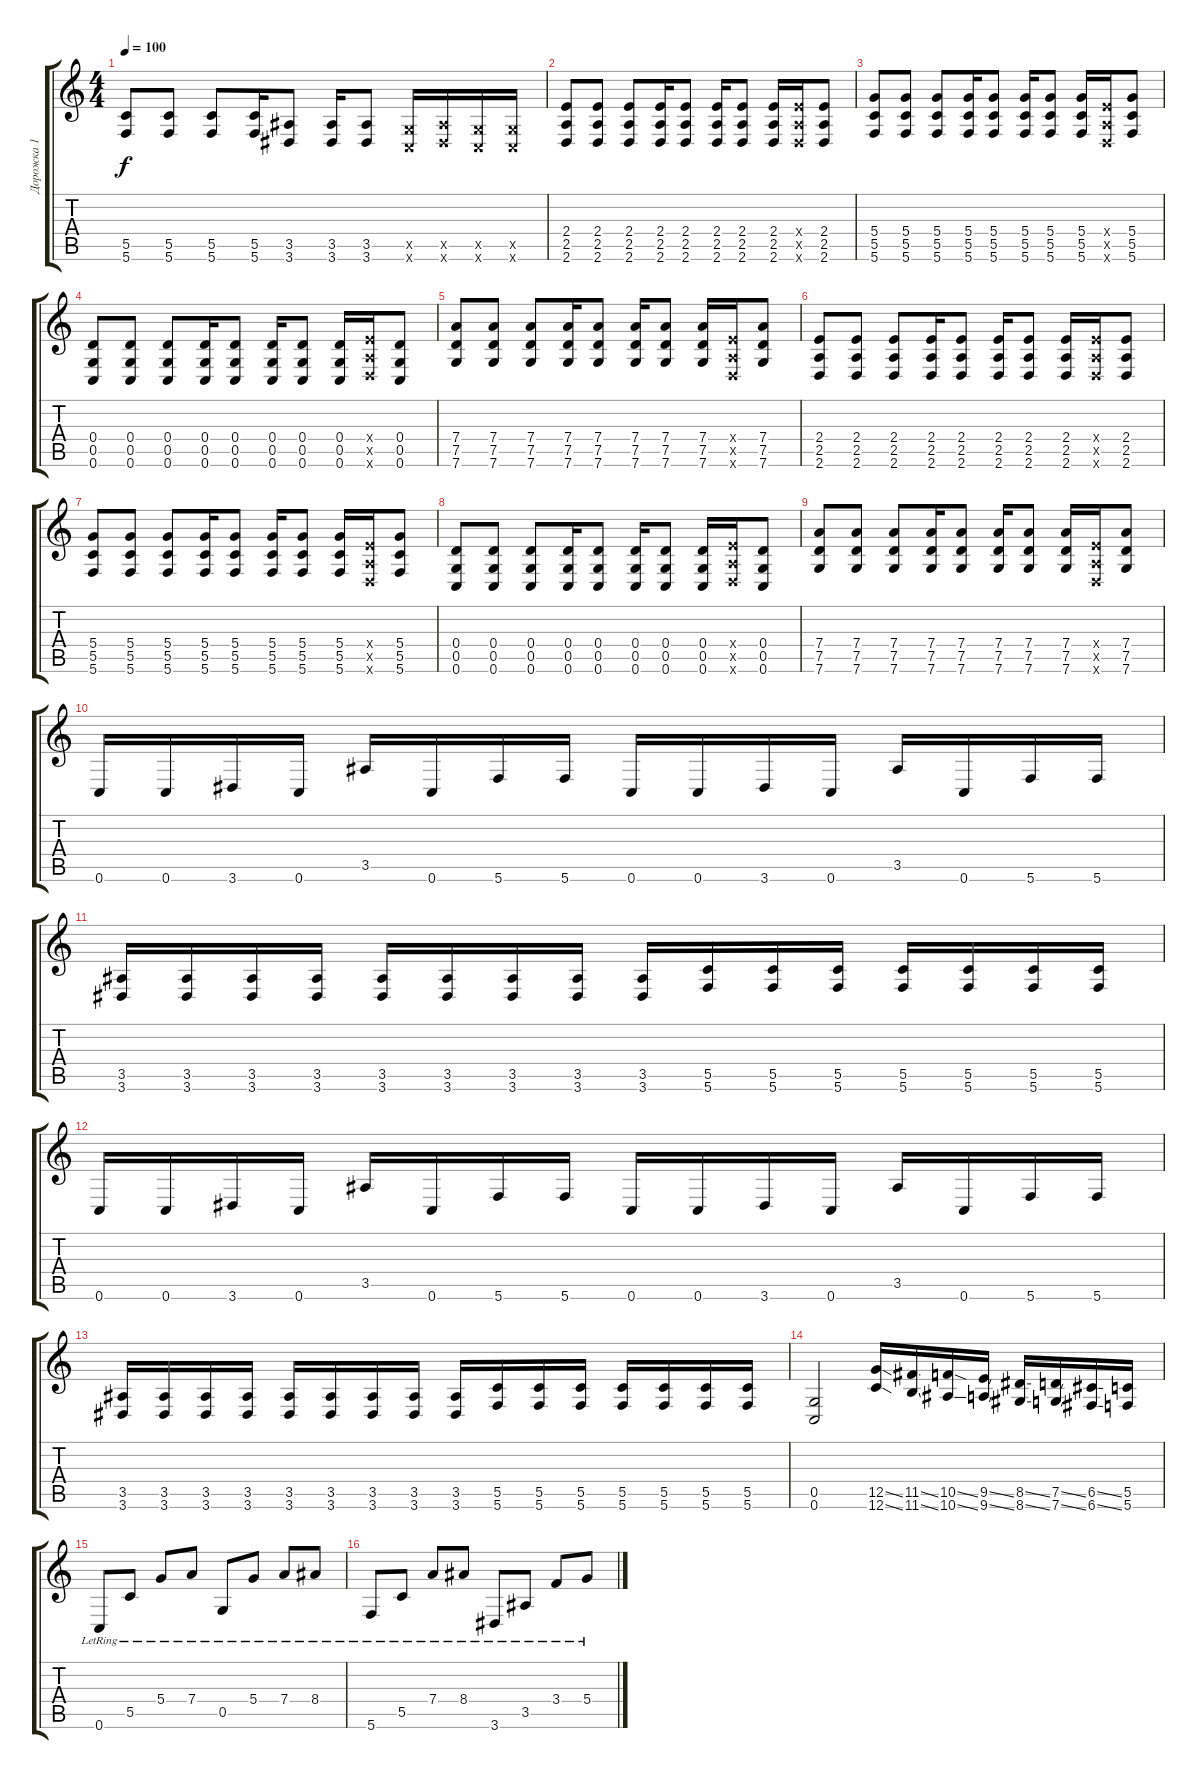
\track ("Дорожка 1" "Дорожка 1") {instrument electricguitarclean}
\staff {score tabs}
\tuning (E4 B3 G3 D3 G2 C2) {hide}
\ts (4 4)
\tempo 100
\clef g2
\ks c
(5.5 5.6).8{dy f} (5.5 5.6).8 (5.5 5.6).8 (5.5 5.6).16 (3.5 3.6).8 (3.5 3.6).16 (3.5 3.6).8 (0.5{x} 0.6{x}).16 (3.5{x} 3.6{x}).16 (0.5{x} 0.6{x}).16 (0.5{x} 0.6{x}).16 |
(2.4 2.5 2.6).8 (2.4 2.5 2.6).8 (2.4 2.5 2.6).8 (2.4 2.5 2.6).16 (2.4 2.5 2.6).8 (2.4 2.5 2.6).16 (2.4 2.5 2.6).8 (2.4 2.5 2.6).16 (2.4{x} 2.5{x} 2.6{x}).16 (2.4 2.5 2.6).8 |
(5.4 5.5 5.6).8 (5.4 5.5 5.6).8 (5.4 5.5 5.6).8 (5.4 5.5 5.6).16 (5.4 5.5 5.6).8 (5.4 5.5 5.6).16 (5.4 5.5 5.6).8 (5.4 5.5 5.6).16 (2.4{x} 2.5{x} 2.6{x}).16 (5.4 5.5 5.6).8 |
(0.4 0.5 0.6).8 (0.4 0.5 0.6).8 (0.4 0.5 0.6).8 (0.4 0.5 0.6).16 (0.4 0.5 0.6).8 (0.4 0.5 0.6).16 (0.4 0.5 0.6).8 (0.4 0.5 0.6).16 (2.4{x} 2.5{x} 2.6{x}).16 (0.4 0.5 0.6).8 |
(7.4 7.5 7.6).8 (7.4 7.5 7.6).8 (7.4 7.5 7.6).8 (7.4 7.5 7.6).16 (7.4 7.5 7.6).8 (7.4 7.5 7.6).16 (7.4 7.5 7.6).8 (7.4 7.5 7.6).16 (2.4{x} 2.5{x} 2.6{x}).16 (7.4 7.5 7.6).8 |
(2.4 2.5 2.6).8 (2.4 2.5 2.6).8 (2.4 2.5 2.6).8 (2.4 2.5 2.6).16 (2.4 2.5 2.6).8 (2.4 2.5 2.6).16 (2.4 2.5 2.6).8 (2.4 2.5 2.6).16 (2.4{x} 2.5{x} 2.6{x}).16 (2.4 2.5 2.6).8 |
(5.4 5.5 5.6).8 (5.4 5.5 5.6).8 (5.4 5.5 5.6).8 (5.4 5.5 5.6).16 (5.4 5.5 5.6).8 (5.4 5.5 5.6).16 (5.4 5.5 5.6).8 (5.4 5.5 5.6).16 (2.4{x} 2.5{x} 2.6{x}).16 (5.4 5.5 5.6).8 |
(0.4 0.5 0.6).8 (0.4 0.5 0.6).8 (0.4 0.5 0.6).8 (0.4 0.5 0.6).16 (0.4 0.5 0.6).8 (0.4 0.5 0.6).16 (0.4 0.5 0.6).8 (0.4 0.5 0.6).16 (2.4{x} 2.5{x} 2.6{x}).16 (0.4 0.5 0.6).8 |
(7.4 7.5 7.6).8 (7.4 7.5 7.6).8 (7.4 7.5 7.6).8 (7.4 7.5 7.6).16 (7.4 7.5 7.6).8 (7.4 7.5 7.6).16 (7.4 7.5 7.6).8 (7.4 7.5 7.6).16 (2.4{x} 2.5{x} 2.6{x}).16 (7.4 7.5 7.6).8 |
0.6.16 0.6.16 3.6.16 0.6.16 3.5.16 0.6.16 5.6.16 5.6.16 0.6.16 0.6.16 3.6.16 0.6.16 3.5.16 0.6.16 5.6.16 5.6.16 |
(3.5 3.6).16 (3.5 3.6).16 (3.5 3.6).16 (3.5 3.6).16 (3.5 3.6).16 (3.5 3.6).16 (3.5 3.6).16 (3.5 3.6).16 (3.5 3.6).16 (5.5 5.6).16 (5.5 5.6).16 (5.5 5.6).16 (5.5 5.6).16 (5.5 5.6).16 (5.5 5.6).16 (5.5 5.6).16 |
0.6.16 0.6.16 3.6.16 0.6.16 3.5.16 0.6.16 5.6.16 5.6.16 0.6.16 0.6.16 3.6.16 0.6.16 3.5.16 0.6.16 5.6.16 5.6.16 |
(3.5 3.6).16 (3.5 3.6).16 (3.5 3.6).16 (3.5 3.6).16 (3.5 3.6).16 (3.5 3.6).16 (3.5 3.6).16 (3.5 3.6).16 (3.5 3.6).16 (5.5 5.6).16 (5.5 5.6).16 (5.5 5.6).16 (5.5 5.6).16 (5.5 5.6).16 (5.5 5.6).16 (5.5 5.6).16 |
(0.5 0.6).2 (12.5{ss} 12.6{ss}).16{instrument guitarfretnoise} (11.5{ss} 11.6{ss}).16 (10.5{ss} 10.6{ss}).16 (9.5{ss} 9.6{ss}).16 (8.5{ss} 8.6{ss}).16 (7.5{ss} 7.6{ss}).16 (6.5{ss} 6.6{ss}).16 (5.5 5.6).16 |
0.6{lr}.8{instrument electricguitarclean} 5.5{lr}.8 5.4{lr}.8 7.4{lr}.8 0.5{lr}.8 5.4{lr}.8 7.4{lr}.8 8.4{lr}.8 |
5.6{lr}.8 5.5{lr}.8 7.4{lr}.8 8.4{lr}.8 3.6{lr}.8 3.5{lr}.8 3.4{lr}.8 5.4{lr}.8
